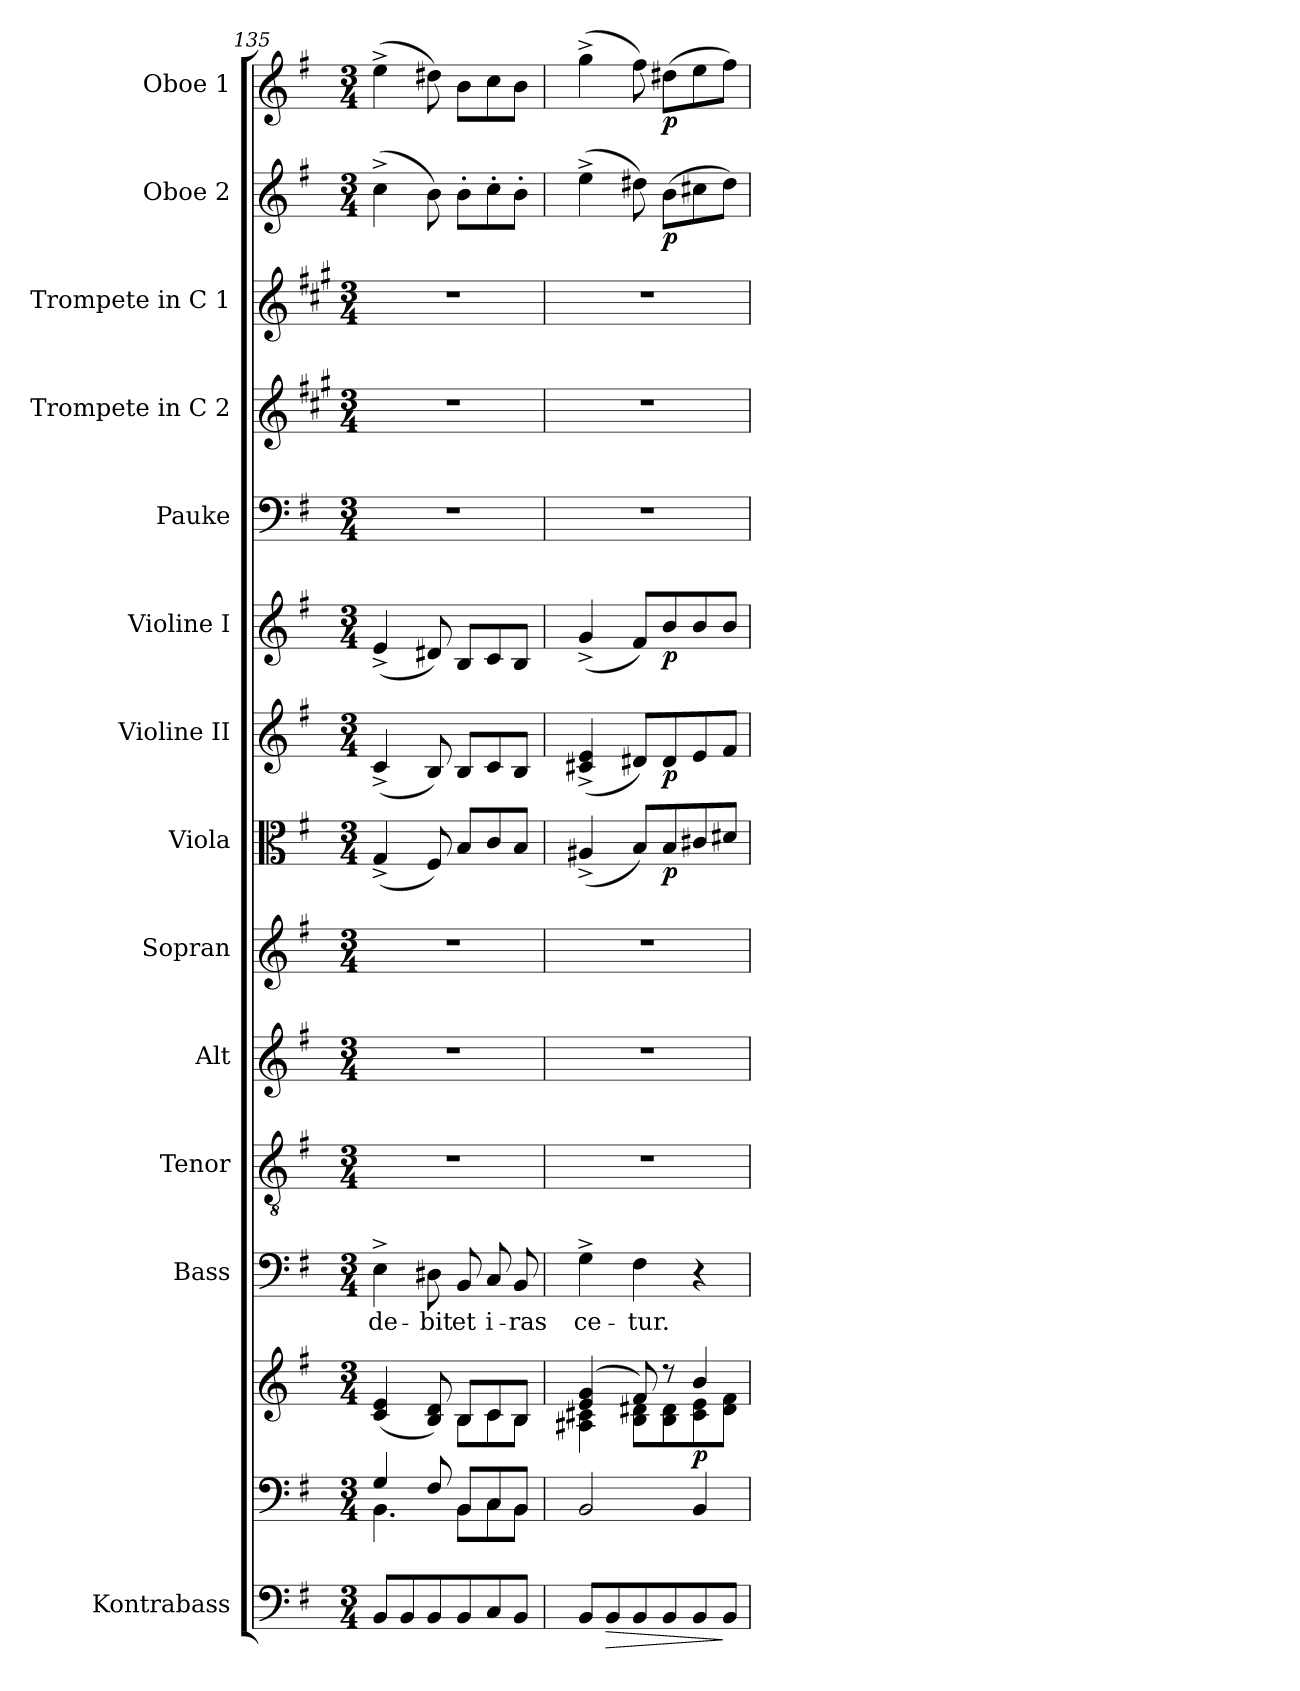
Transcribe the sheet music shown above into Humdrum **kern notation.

**kern	**dynam	**kern	**kern	**dynam	**kern	**text	**kern	**kern	**kern	**kern	**dynam	**kern	**dynam	**kern	**dynam	**kern	**kern	**kern	**kern	**dynam	**kern	**dynam
*part14	*part14	*part13	*part13	*part13	*part12	*part12	*part11	*part10	*part9	*part8	*part8	*part7	*part7	*part6	*part6	*part5	*part4	*part3	*part2	*part2	*part1	*part1
*staff15	*staff15	*staff14	*staff13	*staff13/14	*staff12	*staff12	*staff11	*staff10	*staff9	*staff8	*staff8	*staff7	*staff7	*staff6	*staff6	*staff5	*staff4	*staff3	*staff2	*staff2	*staff1	*staff1
*I"Kontrabass	*	*	*	*	*I"Bass	*	*I"Tenor	*I"Alt	*I"Sopran	*I"Viola	*	*I"Violine II	*	*I"Violine I	*	*I"Pauke	*I"Trompete in C 2	*I"Trompete in C 1	*I"Oboe 2	*	*I"Oboe 1	*
*I'Kb.	*	*	*	*	*I'B	*	*I'T	*I'A	*I'S	*I'Vla.	*	*I'Vl. II	*	*I'Vl. I	*	*I'Pk.	*	*	*I'Ob. 2	*	*I'Ob. 1	*
*clefF4	*	*clefF4	*clefG2	*	*clefF4	*	*clefGv2	*clefG2	*clefG2	*clefC3	*	*clefG2	*	*clefG2	*	*clefF4	*clefG2	*clefG2	*clefG2	*	*clefG2	*
*ITrd7c12	*	*	*	*	*	*	*	*	*	*	*	*	*	*	*	*	*ITrd1c2	*ITrd1c2	*	*	*	*
*k[f#]	*	*k[f#]	*k[f#]	*	*k[f#]	*	*k[f#]	*k[f#]	*k[f#]	*k[f#]	*	*k[f#]	*	*k[f#]	*	*k[f#]	*k[f#]	*k[f#]	*k[f#]	*	*k[f#]	*
*G:	*	*G:	*G:	*	*G:	*	*G:	*G:	*G:	*G:	*	*G:	*	*G:	*	*G:	*G:	*G:	*G:	*	*G:	*
*M3/4	*	*M3/4	*M3/4	*	*M3/4	*	*M3/4	*M3/4	*M3/4	*M3/4	*	*M3/4	*	*M3/4	*	*M3/4	*M3/4	*M3/4	*M3/4	*	*M3/4	*
=135	=135	=135	=135	=135	=135	=135	=135	=135	=135	=135	=135	=135	=135	=135	=135	=135	=135	=135	=135	=135	=135	=135
*	*	*^	*^	*	*	*	*	*	*	*	*	*	*	*	*	*	*	*	*	*	*	*
!	!	!	!	!	!	!	!	!LO:LY:b	!	!	!	!	!	!	!	!	!	!	!	!	!	!	!	!
8BBB/L	.	4G/	4.BB\	(4c/ 4e/	4.ryy	.	4E^>\	-de-	2.r	2.r	2.r	(<4G^</	.	(<4c^</	.	(<4e^</	.	2.r	2.r	2.r	(>4cc^>\	.	(>4ee^>\	.
8BBB/	.	.	.	.	.	.	.	.	.	.	.	.	.	.	.	.	.	.	.	.	.	.	.	.
!	!	!	!	!	!	!	!	!LO:LY:b	!	!	!	!	!	!	!	!	!	!	!	!	!	!	!	!
8BBB/	.	8F#/	.	8B/ 8d/)	.	.	8D#X\	-bit	.	.	.	8F#/)	.	8B/)	.	8d#X/)	.	.	.	.	8b\)	.	8dd#X\)	.
!	!	!	!	!	!	!	!	!LO:LY:b	!	!	!	!	!	!	!	!	!	!	!	!	!	!	!	!
8BBB/	.	8BB/L	8BB\L	8B/L	8B\L	.	8BB/	et	.	.	.	8B/L	.	8B/L	.	8B/L	.	.	.	.	8b'>\L	.	8b\L	.
!	!	!	!	!	!	!	!	!LO:LY:b	!	!	!	!	!	!	!	!	!	!	!	!	!	!	!	!
8CC/	.	8C/	8C\	8c/	8c\	.	8C/	i-	.	.	.	8c/	.	8c/	.	8c/	.	.	.	.	8cc'>\	.	8cc\	.
!	!	!	!	!	!	!	!	!LO:LY:b	!	!	!	!	!	!	!	!	!	!	!	!	!	!	!	!
8BBB/J	.	8BB/J	8BB\J	8B/J	8B\J	.	8BB/	-ras	.	.	.	8B/J	.	8B/J	.	8B/J	.	.	.	.	8b'>\J	.	8b\J	.
=136	=136	=136	=136	=136	=136	=136	=136	=136	=136	=136	=136	=136	=136	=136	=136	=136	=136	=136	=136	=136	=136	=136	=136	=136
!	!	!	!	!	!	!	!	!LO:LY:b	!	!	!	!	!	!	!	!	!	!	!	!	!	!	!	!
*	*	*v	*v	*	*	*	*	*	*	*	*	*	*	*	*	*	*	*	*	*	*	*	*	*
8BBB/L	.	2BB/	(4e/ 4g/	4A#X\ 4c#X\	.	4G^>\	ce-	2.r	2.r	2.r	(<4A#X^</	.	(<4c#X/^< 4e/^<	.	(<4g^</	.	2.r	2.r	2.r	(>4ee^>\	.	(>4gg^>\	.
!	!LO:HP:b	!	!	!	!	!	!	!	!	!	!	!	!	!	!	!	!	!	!	!	!	!	!
8BBB/	>	.	.	.	.	.	.	.	.	.	.	.	.	.	.	.	.	.	.	.	.	.	.
!	!	!	!	!	!	!	!LO:LY:b	!	!	!	!	!	!	!	!	!	!	!	!	!	!	!	!
8BBB/	.	.	8f#/)	8B\ 8d#X\L	.	4F#\	-tur.	.	.	.	8B/L)	.	8d#X/L)	.	8f#/L)	.	.	.	.	8dd#X\)	.	8ff#\)	.
!	!	!	!	!	!	!	!	!	!	!	!	!LO:DY:b	!	!LO:DY:b	!	!LO:DY:b	!	!	!	!	!LO:DY:b	!	!LO:DY:b
8BBB/	.	.	8r	8B\ 8d#\	.	.	.	.	.	.	8B/	p	8d#/	p	8b/	p	.	.	.	(>8b\L	p	(>8dd#X\L	p
!	!	!	!	!	!LO:DY:b	!	!	!	!	!	!	!	!	!	!	!	!	!	!	!	!	!	!
8BBB/	.	4BB/	4b/	8c#\ 8e\	p	4r	.	.	.	.	8c#X/	.	8e/	.	8b/	.	.	.	.	8cc#X\	.	8ee\	.
8BBB/J	]	.	.	8d#\ 8f#\J	.	.	.	.	.	.	8d#X/J	.	8f#/J	.	8b/J	.	.	.	.	8dd#\J)	.	8ff#\J)	.
*	*	*	*v	*v	*	*	*	*	*	*	*	*	*	*	*	*	*	*	*	*	*	*	*
=	=	=	=	=	=	=	=	=	=	=	=	=	=	=	=	=	=	=	=	=	=	=
*-	*-	*-	*-	*-	*-	*-	*-	*-	*-	*-	*-	*-	*-	*-	*-	*-	*-	*-	*-	*-	*-	*-
